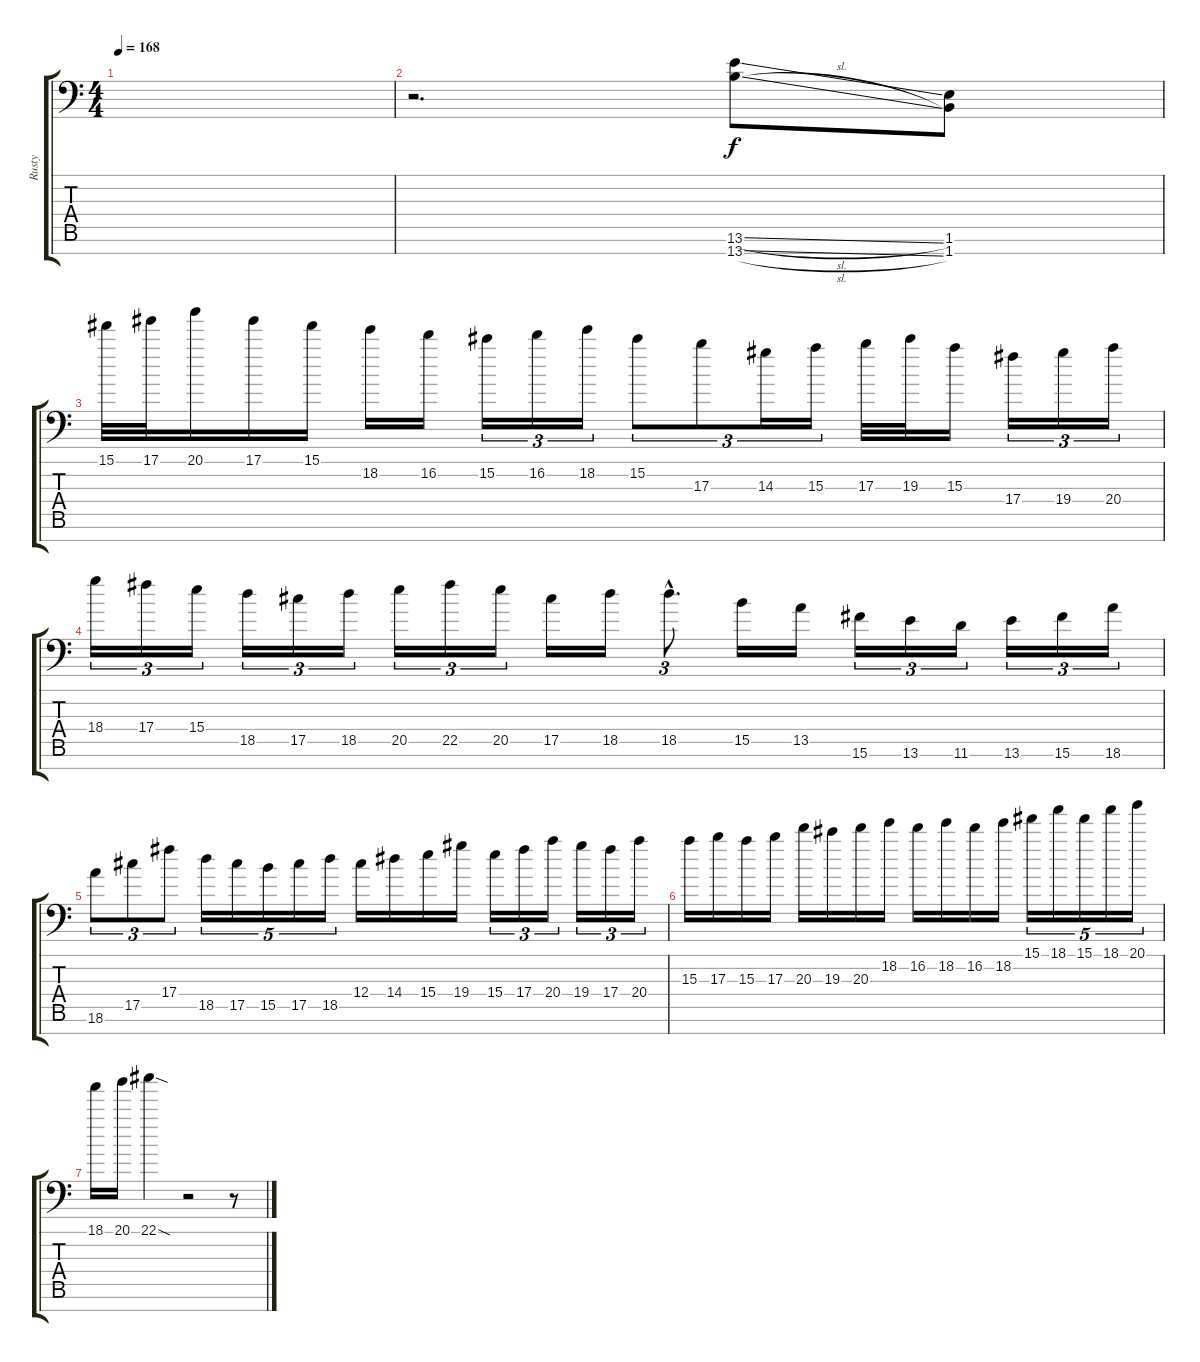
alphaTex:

\track ("Rusty" "Rusty") {instrument distortionguitar}
\staff {score tabs}
\tuning (Eb4 Bb3 Gb3 Db3 Ab2 Eb2 Bb1) {hide}
\ts (4 4)
\tempo 168
\clef f4
\ks c
|
r.2{d} (13.6{sl} 13.7{sl}).8 (1.6 1.7).8 |
15.1.32 17.1.32 20.1.16 17.1.16 15.1.16 18.2.16 16.2.16 15.2.16{tu (3 2)} 16.2.16{tu (3 2)} 18.2.16{tu (3 2)} 15.2.8{tu (3 2)} 17.3.8{tu (3 2)} 14.3.16{tu (3 2)} 15.3.16{tu (3 2)} 17.3.32 19.3.32 15.3.16 17.4.16{tu (3 2)} 19.4.16{tu (3 2)} 20.4.16{tu (3 2)} |
18.4.16{tu (3 2)} 17.4.16{tu (3 2)} 15.4.16{tu (3 2)} 18.5.16{tu (3 2)} 17.5.16{tu (3 2)} 18.5.16{tu (3 2)} 20.5.16{tu (3 2)} 22.5.16{tu (3 2)} 20.5.16{tu (3 2)} 17.5.16 18.5.16 18.5{hac}.8{d tu (3 2)} 15.5.16 13.5.16 15.6.16{tu (3 2)} 13.6.16{tu (3 2)} 11.6.16{tu (3 2)} 13.6.16{tu (3 2)} 15.6.16{tu (3 2)} 18.6.16{tu (3 2)} |
18.6.8{tu (3 2)} 17.5.8{tu (3 2)} 17.4.8{tu (3 2)} 18.5.16{tu (5 4)} 17.5.16{tu (5 4)} 15.5.16{tu (5 4)} 17.5.16{tu (5 4)} 18.5.16{tu (5 4)} 12.4.16 14.4.16 15.4.16 19.4.16 15.4.16{tu (3 2)} 17.4.16{tu (3 2)} 20.4.16{tu (3 2)} 19.4.16{tu (3 2)} 17.4.16{tu (3 2)} 20.4.16{tu (3 2)} |
15.3.16 17.3.16 15.3.16 17.3.16 20.3.16 19.3.16 20.3.16 18.2.16 16.2.16 18.2.16 16.2.16 18.2.16 15.1.16{tu (5 4)} 18.1.16{tu (5 4)} 15.1.16{tu (5 4)} 18.1.16{tu (5 4)} 20.1.16{tu (5 4)} |
18.1.16 20.1.16 22.1{sod}.4 r.2 r.8
